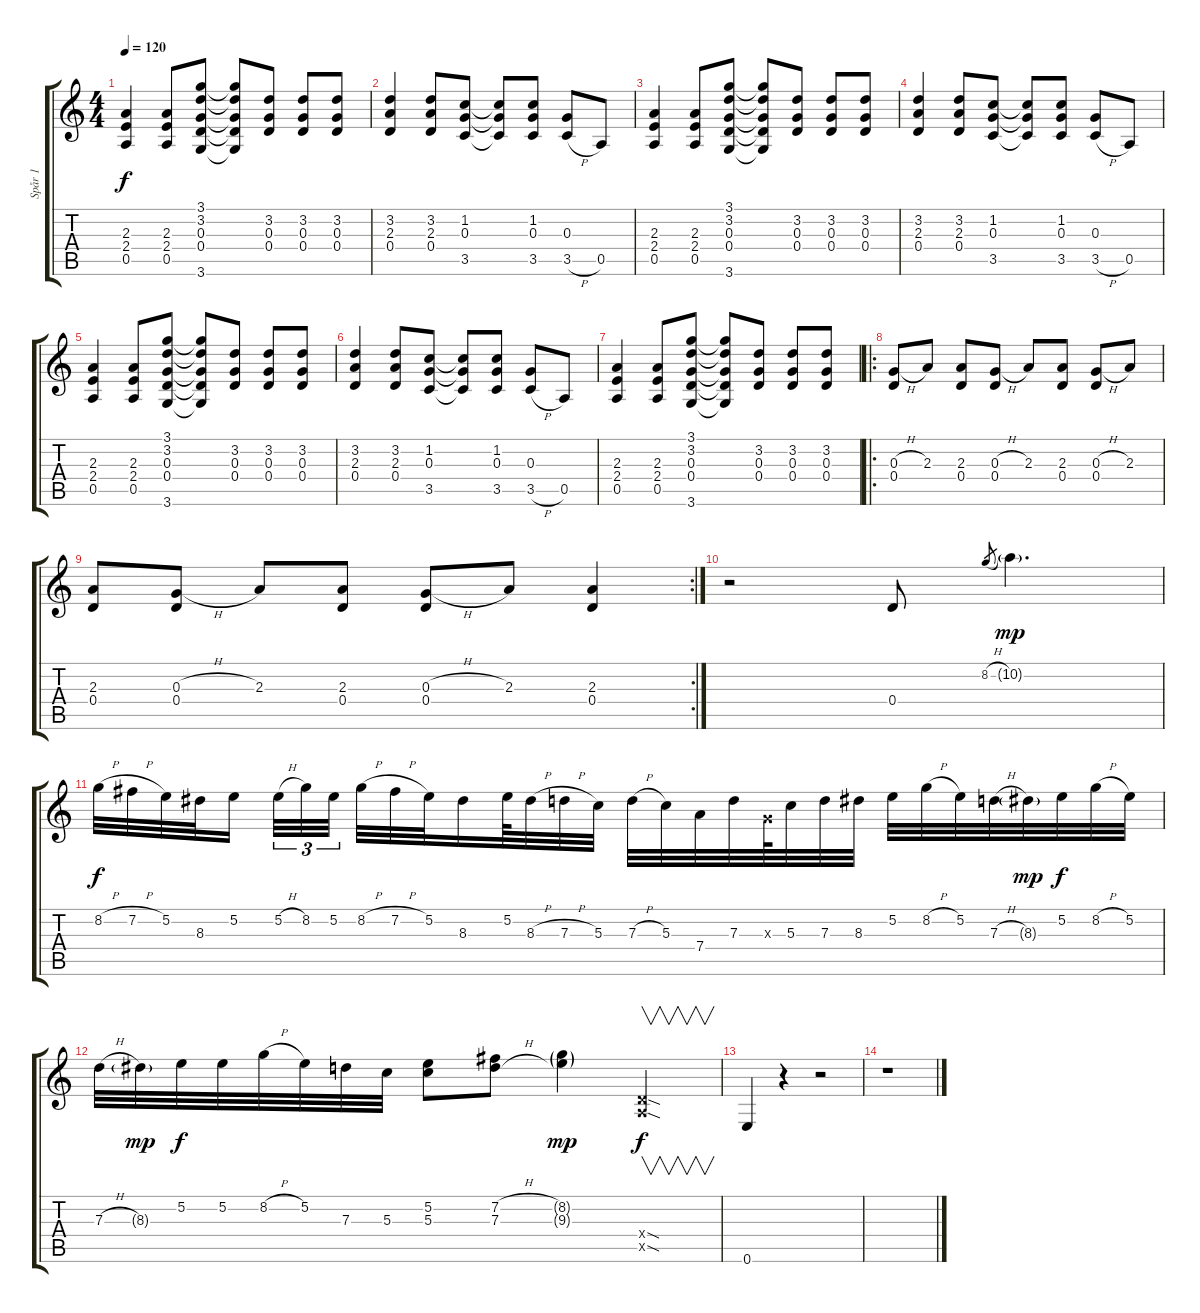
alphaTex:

\track ("Spår 1" "Spår 1") {instrument overdrivenguitar}
\staff {score tabs}
\tuning (E4 B3 G3 D3 A2 E2) {hide}
\ts (4 4)
\tempo 120
\clef g2
\ks c
(2.3 2.4 0.5).4{dy f} (2.3 2.4 0.5).8 (3.1 3.2 0.3 0.4 3.6).8 (3.1{t} 3.2{t} 0.3{t} 0.4{t} 3.6{t}).8 (3.2 0.3 0.4).8 (3.2 0.3 0.4).8 (3.2 0.3 0.4).8 |
(3.2 2.3 0.4).4 (3.2 2.3 0.4).8 (1.2 0.3 3.5).8 (1.2{t} 0.3{t} 3.5{t}).8 (1.2 0.3 3.5).8 (0.3 3.5{h}).8 0.5.8 |
(2.3 2.4 0.5).4 (2.3 2.4 0.5).8 (3.1 3.2 0.3 0.4 3.6).8 (3.1{t} 3.2{t} 0.3{t} 0.4{t} 3.6{t}).8 (3.2 0.3 0.4).8 (3.2 0.3 0.4).8 (3.2 0.3 0.4).8 |
(3.2 2.3 0.4).4 (3.2 2.3 0.4).8 (1.2 0.3 3.5).8 (1.2{t} 0.3{t} 3.5{t}).8 (1.2 0.3 3.5).8 (0.3 3.5{h}).8 0.5.8 |
(2.3 2.4 0.5).4 (2.3 2.4 0.5).8 (3.1 3.2 0.3 0.4 3.6).8 (3.1{t} 3.2{t} 0.3{t} 0.4{t} 3.6{t}).8 (3.2 0.3 0.4).8 (3.2 0.3 0.4).8 (3.2 0.3 0.4).8 |
(3.2 2.3 0.4).4 (3.2 2.3 0.4).8 (1.2 0.3 3.5).8 (1.2{t} 0.3{t} 3.5{t}).8 (1.2 0.3 3.5).8 (0.3 3.5{h}).8 0.5.8 |
(2.3 2.4 0.5).4 (2.3 2.4 0.5).8 (3.1 3.2 0.3 0.4 3.6).8 (3.1{t} 3.2{t} 0.3{t} 0.4{t} 3.6{t}).8 (3.2 0.3 0.4).8 (3.2 0.3 0.4).8 (3.2 0.3 0.4).8 |
\ro
(0.3{h} 0.4).8 2.3.8 (2.3 0.4).8 (0.3{h} 0.4).8 2.3.8 (2.3 0.4).8 (0.3{h} 0.4).8 2.3.8 |
\rc 2
(2.3 0.4).8 (0.3{h} 0.4).8 2.3.8 (2.3 0.4).8 (0.3{h} 0.4).8 2.3.8 (2.3 0.4).4 |
r.2 0.4.8 8.2{h}.8{gr} 10.2{g}.4{d dy mp} |
8.2{h}.32{dy f} 7.2{h}.32 5.2.32 8.3.32 5.2.16{beam splitsecondary} 5.2{h}.32{tu (3 2)} 8.2.32{tu (3 2)} 5.2.32{tu (3 2)} 8.2{h}.32 7.2{h}.32 5.2.32 8.3.16 5.2.64 8.3{h}.32 7.3{h}.32 5.3.32 7.3{h}.32 5.3.32 7.4.32 7.3.32 0.3{x}.64 5.3.32 7.3.32 8.3.32 5.2.32 8.2{h}.32 5.2.32 7.3{h}.32 8.3{g}.32{dy mp} 5.2.32{dy f} 8.2{h}.32 5.2.32 |
7.3{h}.32 8.3{g}.32{dy mp} 5.2.32{dy f} 5.2.32 8.2{h}.32 5.2.32 7.3.32 5.3.32 (5.2 5.3).8 (7.2{h} 7.3{h}).8 (8.2{g} 9.3{g}).4{dy mp} (0.4{sod x} 0.5{sod x}).4{v dy f} |
0.6.4 r.4 r.2 |
r.1
